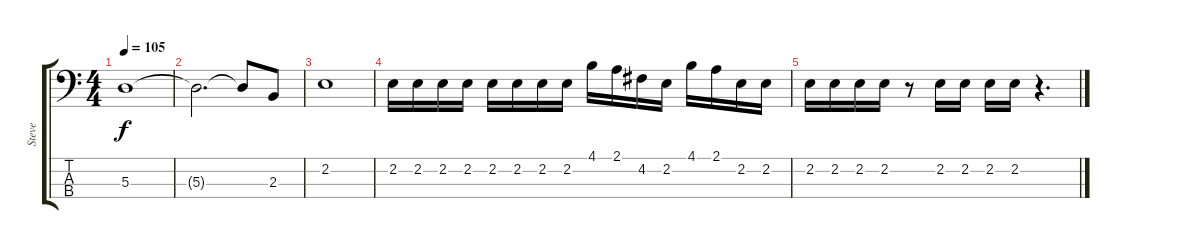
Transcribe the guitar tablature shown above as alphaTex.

\track ("Steve" "Steve") {instrument electricbassfinger}
\staff {score tabs}
\tuning (G2 D2 A1 E1) {hide}
\ts (4 4)
\tempo 105
\clef f4
\ks c
5.3.1{dy f} |
5.3{t}.2{d} 5.3{t}.8 2.3.8 |
2.2.1 |
2.2.16 2.2.16 2.2.16 2.2.16 2.2.16 2.2.16 2.2.16 2.2.16 4.1.16 2.1.16 4.2.16 2.2.16 4.1.16 2.1.16 2.2.16 2.2.16 |
2.2.16 2.2.16 2.2.16 2.2.16 r.8 2.2.16 2.2.16 2.2.16 2.2.16 r.4{d}
